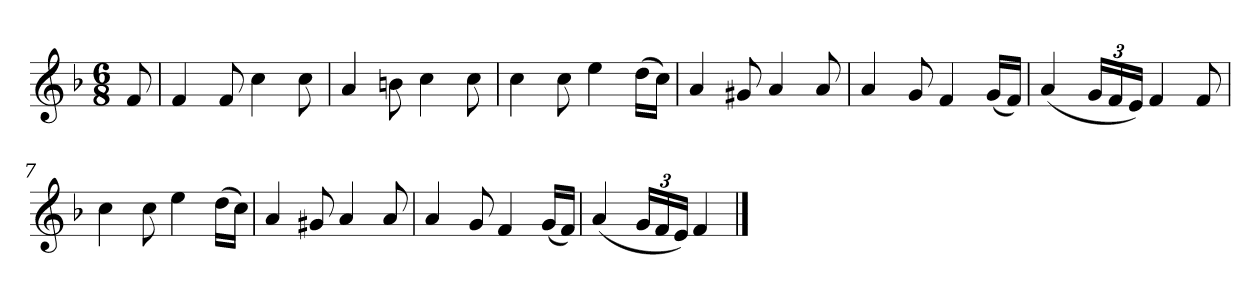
**kern
*part1
*staff1
*k[b-]
*M6/8
*MM120
=
8f
=1
4f
8f
4cc
8cc
=2
4a
8bn
4cc
8cc
=3
4cc
8cc
4ee
(16ddLL
16ccJJ)
=4
4a
8g#X
4a
8a
=5
4a
8g
4f
(16gLL
16fJJ)
=6
(4a
24gLL
24f
24eJJ)
4f
8f
=7
4cc
8cc
4ee
(16ddLL
16ccJJ)
=8
4a
8g#X
4a
8a
=9
4a
8g
4f
(16gLL
16fJJ)
=10
(4a
24gLL
24f
24eJJ)
4f
==
*-
